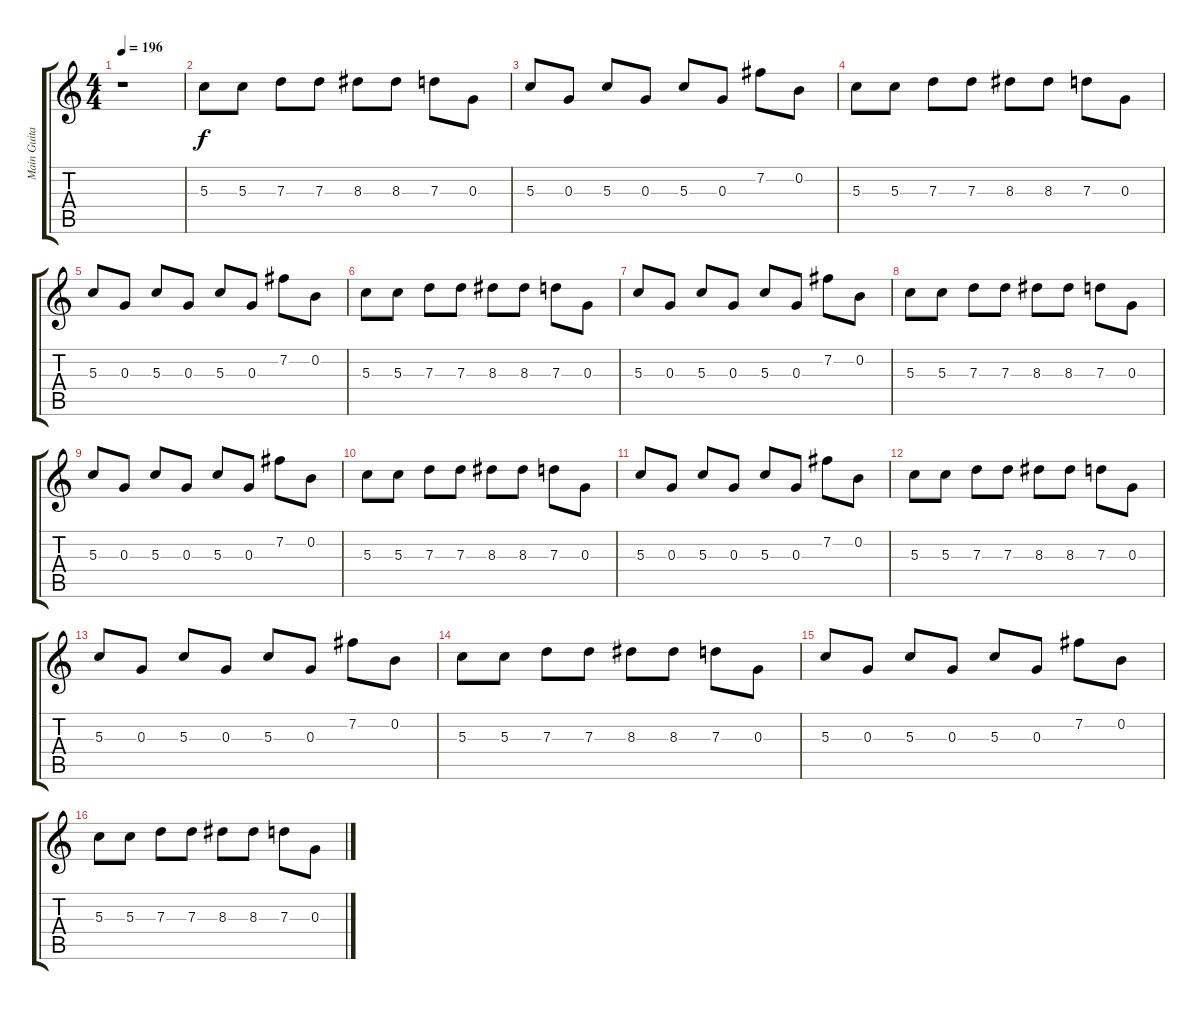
\track ("Main Guitar" "Main Guita") {instrument distortionguitar}
\staff {score tabs}
\tuning (E4 B3 G3 D3 A2 D2) {hide}
\ts (4 4)
\tempo 196
\clef g2
\ks c
r.1{dy f} |
5.3.8 5.3.8 7.3.8 7.3.8 8.3.8 8.3.8 7.3.8 0.3.8 |
5.3.8 0.3.8 5.3.8 0.3.8 5.3.8 0.3.8 7.2.8 0.2.8 |
5.3.8 5.3.8 7.3.8 7.3.8 8.3.8 8.3.8 7.3.8 0.3.8 |
5.3.8 0.3.8 5.3.8 0.3.8 5.3.8 0.3.8 7.2.8 0.2.8 |
5.3.8 5.3.8 7.3.8 7.3.8 8.3.8 8.3.8 7.3.8 0.3.8 |
5.3.8 0.3.8 5.3.8 0.3.8 5.3.8 0.3.8 7.2.8 0.2.8 |
5.3.8 5.3.8 7.3.8 7.3.8 8.3.8 8.3.8 7.3.8 0.3.8 |
5.3.8 0.3.8 5.3.8 0.3.8 5.3.8 0.3.8 7.2.8 0.2.8 |
5.3.8 5.3.8 7.3.8 7.3.8 8.3.8 8.3.8 7.3.8 0.3.8 |
5.3.8 0.3.8 5.3.8 0.3.8 5.3.8 0.3.8 7.2.8 0.2.8 |
5.3.8 5.3.8 7.3.8 7.3.8 8.3.8 8.3.8 7.3.8 0.3.8 |
5.3.8 0.3.8 5.3.8 0.3.8 5.3.8 0.3.8 7.2.8 0.2.8 |
5.3.8 5.3.8 7.3.8 7.3.8 8.3.8 8.3.8 7.3.8 0.3.8 |
5.3.8 0.3.8 5.3.8 0.3.8 5.3.8 0.3.8 7.2.8 0.2.8 |
5.3.8 5.3.8 7.3.8 7.3.8 8.3.8 8.3.8 7.3.8 0.3.8
